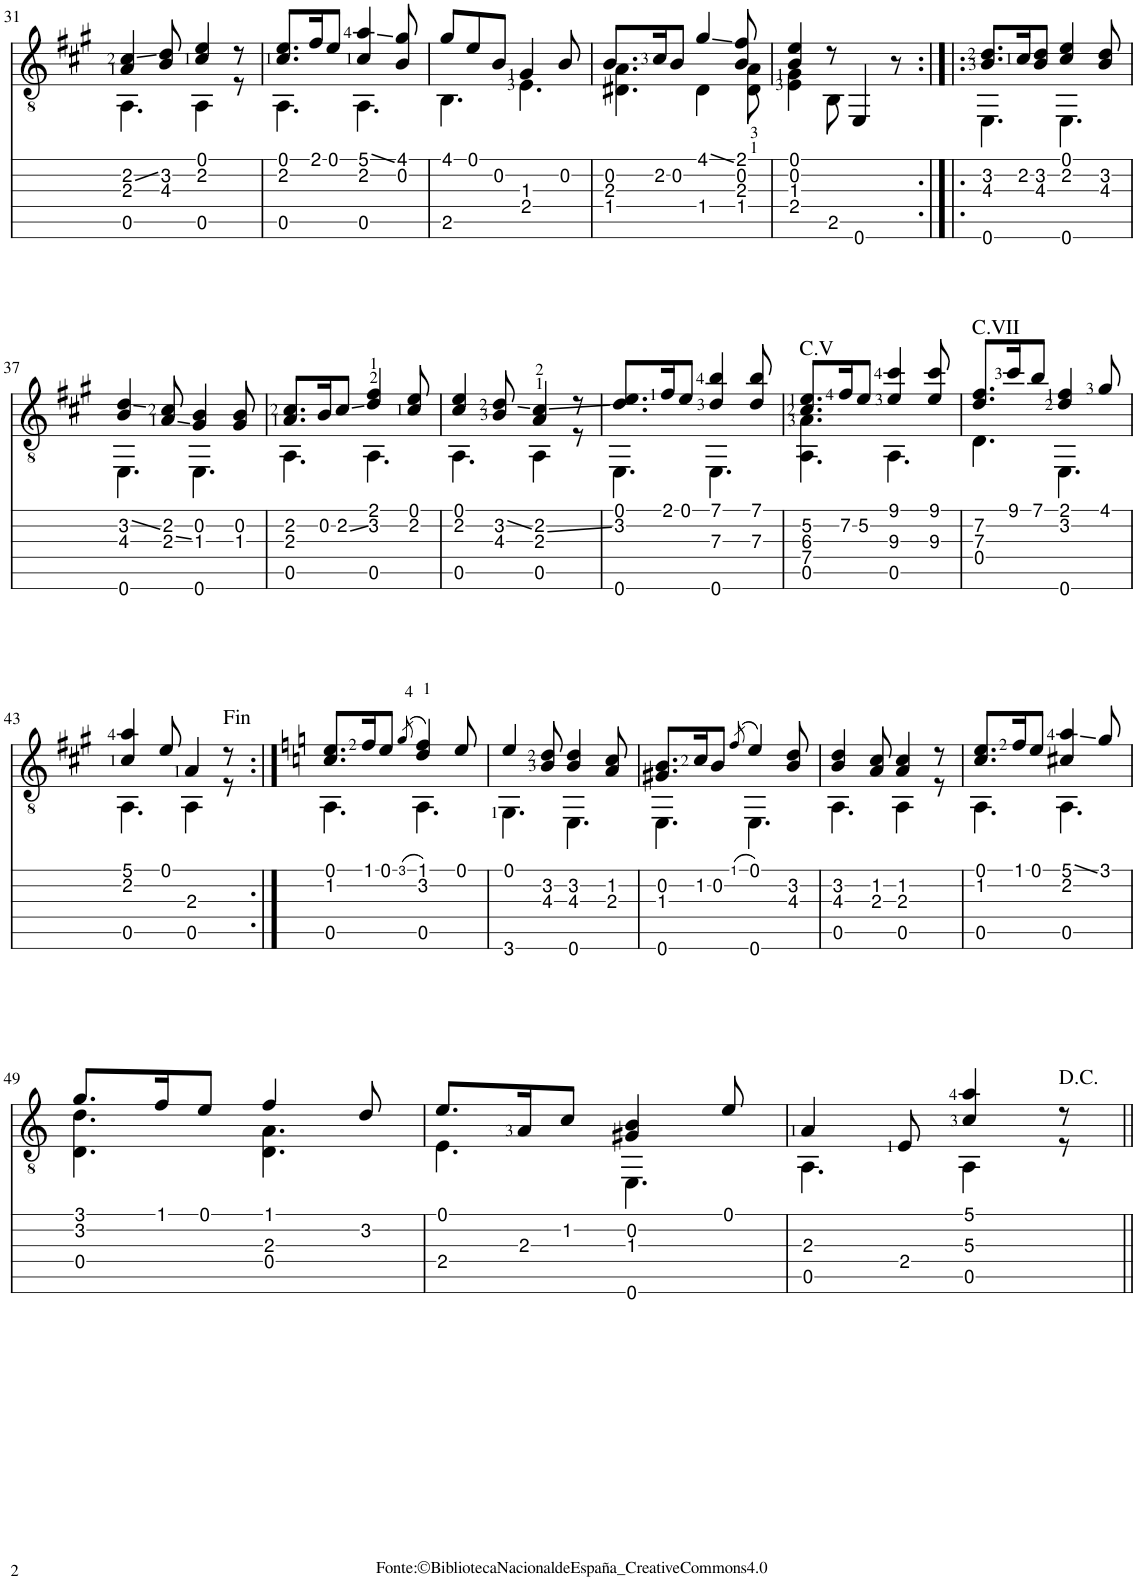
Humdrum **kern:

**kern	**kern
*part1	*part1
*staff2	*staff1
*I"Guitar	*
*I'Guit.	*
!!LO:PB:g=z
*	*clefGv2
*k[f#c#g#]	*k[f#c#g#]
*M6/8	*M6/8
=31	=31
*^	*^
4A 4c#	4.AA	4A/ 4c#/	4.AA\
8B 8d	.	8B/ 8d/	.
4c# 4e	4AA	4c#/ 4e/	4AA\
8r	8r	8r	8r
=32	=32	=32	=32
8.c#\ 8.e\L	4.AA	8.c#/ 8.e/L	4.AA\
16f#K	.	16f#/K	.
8eJ	.	8e/J	.
4c# 4a	4.AA	4c#/ 4a/	4.AA\
8B 8g#	.	8B/ 8g#/	.
=33	=33	=33	=33
8g#L	4.BB	8g#/L	4.BB\
8e	.	8e/	.
8BJ	.	8B/J	.
4G#	4.E	4G#/	4.E\
8B	.	8B/	.
=34	=34	=34	=34
8.BL	4.D# 4.A	8.B/L	4.D#X\ 4.A\
16c#K	.	16c#/K	.
8BJ	.	8B/J	.
4g#	4D#	4g#/	4D#\
8B 8f#	8D# 8A	8B/ 8f#/	8D#\ 8A\
=35	=35	=35	=35
4B 4e	4E 4G#	4B/ 4e/	4E\ 4G#\
8r	8BB	8r	8BB\
4EE	4.ryy	4EE/	4.ryy
8r	.	8r	.
=36:|!|:	=36:|!|:	=36:|!|:	=36:|!|:
8.B\ 8.d\L	4.EE	8.B/ 8.d/L	4.EE\
16c#K	.	16c#/K	.
8B\ 8d\J	.	8B/ 8d/J	.
4c# 4e	4.EE	4c#/ 4e/	4.EE\
8B 8d	.	8B/ 8d/	.
!!LO:LB:g=z	!!
=37	=37	=37	=37
4B 4d	4.EE	4B/ 4d/	4.EE\
8A 8c#	.	8A/ 8c#/	.
4G# 4B	4.EE	4G#/ 4B/	4.EE\
8G# 8B	.	8G#/ 8B/	.
=38	=38	=38	=38
8.A\ 8.c#\L	4.AA	8.A/ 8.c#/L	4.AA\
16BK	.	16B/K	.
8c#J	.	8c#/J	.
4d 4f#	4.AA	4d/ 4f#/	4.AA\
8c# 8e	.	8c#/ 8e/	.
=39	=39	=39	=39
4c# 4e	4.AA	4c#/ 4e/	4.AA\
8B 8d	.	8B/ 8d/	.
4A 4c#	4AA	4A/ 4c#/	4AA\
8r	8r	8r	8r
=40	=40	=40	=40
8.d\ 8.e\L	4.EE	8.d/ 8.e/L	4.EE\
16f#K	.	16f#/K	.
8eJ	.	8e/J	.
4d 4b	4.EE	4d/ 4b/	4.EE\
8d 8b	.	8d/ 8b/	.
=41	=41	=41	=41
!	!	!LO:TX:a:t=C.V	!
8.c#\ 8.e\L	4.AA 4.A	8.c#/ 8.e/L	4.AA\ 4.A\
16f#K	.	16f#/K	.
8eJ	.	8e/J	.
4e 4cc#	4.AA	4e/ 4cc#/	4.AA\
8e 8cc#	.	8e/ 8cc#/	.
=42	=42	=42	=42
!	!	!LO:TX:a:t=C.VII	!
8.d\ 8.f#\L	4.D	8.d/ 8.f#/L	4.D\
16cc#K	.	16cc#/K	.
8bJ	.	8b/J	.
4d 4f#	4.EE	4d/ 4f#/	4.EE\
8g#	.	8g#/	.
!!LO:LB:g=z	!!
=43	=43	=43	=43
4c# 4a	4.AA	4c#/ 4a/	4.AA\
8e	.	8e/	.
4A	4AA	4A/	4AA\
!	!	!LO:TX:a:t=Fin	!
8r	8r	8r	8r
=44:|!	=44:|!	=44:|!	=44:|!
*k[]	*	*k[]	*
8.c\ 8.e\L	4.AA	8.c/ 8.e/L	4.AA\
16fK	.	16f/K	.
8eJ	.	8e/J	.
qg	.	(8qg/	.
4d 4f	4.AA	4d/ 4f/)	4.AA\
8e	.	8e/	.
=45	=45	=45	=45
4e	4.GG	4e/	4.GG\
8B 8d	.	8B/ 8d/	.
4B 4d	4.EE	4B/ 4d/	4.EE\
8A 8c	.	8A/ 8c/	.
=46	=46	=46	=46
8.G#\ 8.B\L	4.EE	8.G#X/ 8.B/L	4.EE\
16cK	.	16c/K	.
8BJ	.	8B/J	.
qf	.	(8qf/	.
4e	4.EE	4e/)	4.EE\
8B 8d	.	8B/ 8d/	.
=47	=47	=47	=47
4B 4d	4.AA	4B/ 4d/	4.AA\
8A 8c	.	8A/ 8c/	.
4A 4c	4AA	4A/ 4c/	4AA\
8r	8r	8r	8r
=48	=48	=48	=48
8.c\ 8.e\L	4.AA	8.c/ 8.e/L	4.AA\
16fK	.	16f/K	.
8eJ	.	8e/J	.
4c# 4a	4.AA	4c#X/ 4a/	4.AA\
8g	.	8g/	.
!!LO:LB:g=z	!!
=49	=49	=49	=49
8.gL	4.D 4.d	8.g/L	4.D\ 4.d\
16fK	.	16f/K	.
8eJ	.	8e/J	.
4f	4.D 4.A	4f/	4.D\ 4.A\
8d	.	8d/	.
=50	=50	=50	=50
8.eL	4.E	8.e/L	4.E\
16AK	.	16A/K	.
8cJ	.	8c/J	.
4G# 4B	4.EE	4G#X/ 4B/	4.EE\
8e	.	8e/	.
=51	=51	=51	=51
4A	4.AA	4A/	4.AA\
8E	.	8E/	.
4c 4a	4AA	4c/ 4a/	4AA\
8r	8r	8r	8r
*v	*v	*	*
*	*v	*v
=||	=||
*-	*-
